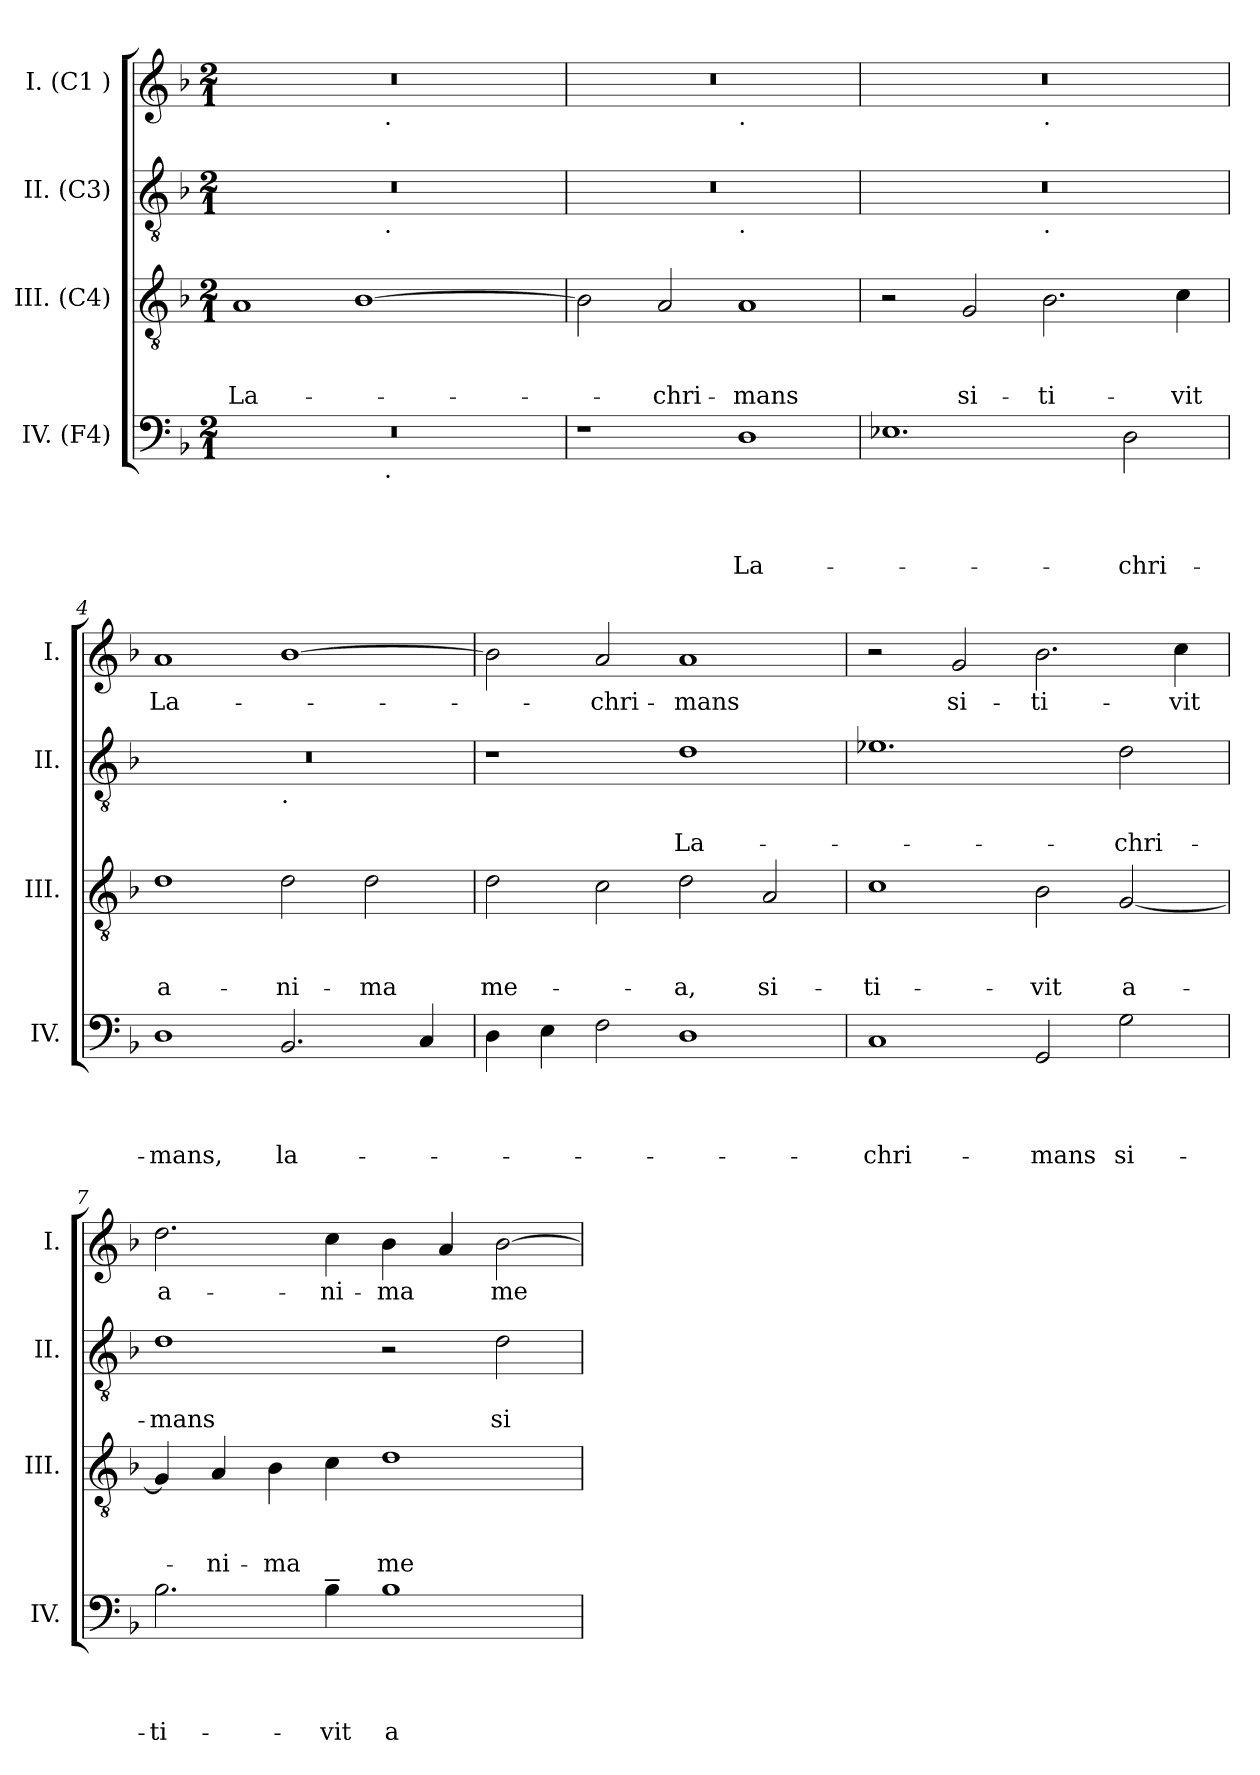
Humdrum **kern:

**kern	**text	**text	**text	**text	**kern	**text	**text	**text	**kern	**text	**text	**kern	**text
*part4	*part4	*part4	*part4	*part4	*part3	*part3	*part3	*part3	*part2	*part2	*part2	*part1	*part1
*staff4	*staff4	*staff4	*staff4	*staff4	*staff3	*staff3	*staff3	*staff3	*staff2	*staff2	*staff2	*staff1	*staff1
*I"IV. (F4)	*	*	*	*	*I"III. (C4)	*	*	*	*I"II. (C3)	*	*	*I"I. (C1 )	*
*I'IV.	*	*	*	*	*I'III.	*	*	*	*I'II.	*	*	*I'I.	*
*clefF4	*	*	*	*	*clefGv2	*	*	*	*clefGv2	*	*	*clefG2	*
*k[b-]	*	*	*	*	*k[b-]	*	*	*	*k[b-]	*	*	*k[b-]	*
*F:	*	*	*	*	*F:	*	*	*	*F:	*	*	*F:	*
*M2/1	*	*	*	*	*M2/1	*	*	*	*M2/1	*	*	*M2/1	*
=1	=1	=1	=1	=1	=1	=1	=1	=1	=1	=1	=1	=1	=1
!	!	!	!	!	!	!	!	!LO:LY:b	!	!	!	!	!
*^	*	*	*	*	*	*	*	*	*^	*	*	*^	*
0r	1ryy	.	.	.	.	1A	.	.	La-	0r	1ryy	.	.	0r	1ryy	.
.	16.ryy	.	.	.	.	[>1B-	.	.	.	.	16.ryy	.	.	.	16.ryy	.
!	!	!	!	!	!	!	!	!	!	!	!	!	!	!	!LO:TX:b:t=.	!
!	!	!	!	!	!	!	!	!	!	!	!LO:TX:b:t=.	!	!	!	!	!
!	!LO:TX:b:t=.	!	!	!	!	!	!	!	!	!	!	!	!	!	!	!
.	2ryy	.	.	.	.	.	.	.	.	.	2ryy	.	.	.	2ryy	.
.	4ryy	.	.	.	.	.	.	.	.	.	4ryy	.	.	.	4ryy	.
.	8ryy	.	.	.	.	.	.	.	.	.	8ryy	.	.	.	8ryy	.
.	32ryy	.	.	.	.	.	.	.	.	.	32ryy	.	.	.	32ryy	.
*v	*v	*	*	*	*	*	*	*	*	*	*	*	*	*	*	*
=2	=2	=2	=2	=2	=2	=2	=2	=2	=2	=2	=2	=2	=2	=2	=2
1r	.	.	.	.	2B-\]	.	.	.	0r	1ryy	.	.	0r	1ryy	.
!	!	!	!	!	!	!	!	!LO:LY:b	!	!	!	!	!	!	!
.	.	.	.	.	2A/	.	.	-chri-	.	.	.	.	.	.	.
!	!	!	!	!	!	!	!	!	!	!	!	!	!	!LO:TX:b:t=.	!
!	!	!	!	!	!	!	!	!	!	!LO:TX:b:t=.	!	!	!	!	!
!	!	!	!	!LO:LY:b	!	!	!	!LO:LY:b	!	!	!	!	!	!	!
1D	.	.	.	La-	1A	.	.	-mans	.	1ryy	.	.	.	1ryy	.
=3	=3	=3	=3	=3	=3	=3	=3	=3	=3	=3	=3	=3	=3	=3	=3
1.E-X	.	.	.	.	2r	.	.	.	0r	1ryy	.	.	0r	1ryy	.
!	!	!	!	!	!	!	!	!LO:LY:b	!	!	!	!	!	!	!
.	.	.	.	.	2G/	.	.	si-	.	.	.	.	.	.	.
!	!	!	!	!	!	!	!	!	!	!	!	!	!	!LO:TX:b:t=.	!
!	!	!	!	!	!	!	!	!	!	!LO:TX:b:t=.	!	!	!	!	!
!	!	!	!	!	!	!	!	!LO:LY:b	!	!	!	!	!	!	!
.	.	.	.	.	2.B-\	.	.	-ti-	.	1ryy	.	.	.	1ryy	.
!	!	!	!	!LO:LY:b	!	!	!	!	!	!	!	!	!	!	!
2D\	.	.	.	-chri-	.	.	.	.	.	.	.	.	.	.	.
!	!	!	!	!	!	!	!	!LO:LY:b	!	!	!	!	!	!	!
.	.	.	.	.	4c\	.	.	-vit	.	.	.	.	.	.	.
=4	=4	=4	=4	=4	=4	=4	=4	=4	=4	=4	=4	=4	=4	=4	=4
!	!	!	!	!LO:LY:b	!	!	!	!LO:LY:b:rj	!	!	!	!	!	!	!LO:LY:b
*	*	*	*	*	*	*	*	*	*	*	*	*	*v	*v	*
1D	.	.	.	-mans,	1d	.	.	a-	0r	1ryy	.	.	1a	La-
!	!	!	!	!	!	!	!	!	!	!LO:TX:b:t=.	!	!	!	!
!	!	!	!	!LO:LY:b	!	!	!	!LO:LY:b	!	!	!	!	!	!
2.BB-/	.	.	.	la-	2d\	.	.	-ni-	.	1ryy	.	.	[>1b-	.
!	!	!	!	!	!	!	!	!LO:LY:b	!	!	!	!	!	!
.	.	.	.	.	2d\	.	.	-ma	.	.	.	.	.	.
4C/	.	.	.	.	.	.	.	.	.	.	.	.	.	.
=5	=5	=5	=5	=5	=5	=5	=5	=5	=5	=5	=5	=5	=5	=5
!	!	!	!	!	!	!	!	!LO:LY:b	!	!	!	!	!	!
*	*	*	*	*	*	*	*	*	*v	*v	*	*	*	*
4D\	.	.	.	.	2d\	.	.	me-	1r	.	.	2b-\]	.
4E\	.	.	.	.	.	.	.	.	.	.	.	.	.
!	!	!	!	!	!	!	!	!	!	!	!	!	!LO:LY:b
2F\	.	.	.	.	2c\	.	.	.	.	.	.	2a/	-chri-
!	!	!	!	!	!	!	!	!LO:LY:b	!	!	!LO:LY:b	!	!LO:LY:b
1D	.	.	.	.	2d\	.	.	-a,	1d	.	La-	1a	-mans
!	!	!	!	!	!	!	!	!LO:LY:b	!	!	!	!	!
.	.	.	.	.	2A/	.	.	si-	.	.	.	.	.
!!LO:LB:g=z
=6	=6	=6	=6	=6	=6	=6	=6	=6	=6	=6	=6	=6	=6
!	!	!	!	!LO:LY:b	!	!	!	!LO:LY:b	!	!	!	!	!
1C	.	.	.	-chri-	1c	.	.	-ti-	1.e-X	.	.	2r	.
!	!	!	!	!	!	!	!	!	!	!	!	!	!LO:LY:b
.	.	.	.	.	.	.	.	.	.	.	.	2g/	si-
!	!	!	!	!LO:LY:b	!	!	!	!LO:LY:b	!	!	!	!	!LO:LY:b
2GG/	.	.	.	-mans	2B-\	.	.	-vit	.	.	.	2.b-\	-ti-
!	!	!	!	!LO:LY:b	!	!	!	!LO:LY:b	!	!	!LO:LY:b	!	!
2G\	.	.	.	si-	[<2G/	.	.	a-	2d\	.	-chri-	.	.
!	!	!	!	!	!	!	!	!	!	!	!	!	!LO:LY:b
.	.	.	.	.	.	.	.	.	.	.	.	4cc\	-vit
=7	=7	=7	=7	=7	=7	=7	=7	=7	=7	=7	=7	=7	=7
!	!	!	!	!LO:LY:b	!	!	!	!	!	!	!LO:LY:b	!	!LO:LY:b
2.B-\	.	.	.	-ti-	4G/]	.	.	.	1d	.	-mans	2.dd\	a-
!	!	!	!	!	!	!	!	!LO:LY:b	!	!	!	!	!
.	.	.	.	.	4A/	.	.	-ni-	.	.	.	.	.
!	!	!	!	!	!	!	!	!LO:LY:b	!	!	!	!	!
.	.	.	.	.	4B-\	.	.	-ma	.	.	.	.	.
!	!	!	!	!LO:LY:b	!	!	!	!	!	!	!	!	!LO:LY:b
4B-~>\	.	.	.	-vit	4c\	.	.	.	.	.	.	4cc\	-ni-
!	!	!	!	!LO:LY:b:rj	!	!	!	!LO:LY:b	!	!	!	!	!LO:LY:b
1B-	.	.	.	a-	1d	.	.	me-	2r	.	.	4b-\	-ma
.	.	.	.	.	.	.	.	.	.	.	.	4a/	.
!	!	!	!	!	!	!	!	!	!	!	!LO:LY:b	!	!LO:LY:b
.	.	.	.	.	.	.	.	.	2d\	.	si-	[>2b-\	me-
=	=	=	=	=	=	=	=	=	=	=	=	=	=
*-	*-	*-	*-	*-	*-	*-	*-	*-	*-	*-	*-	*-	*-
